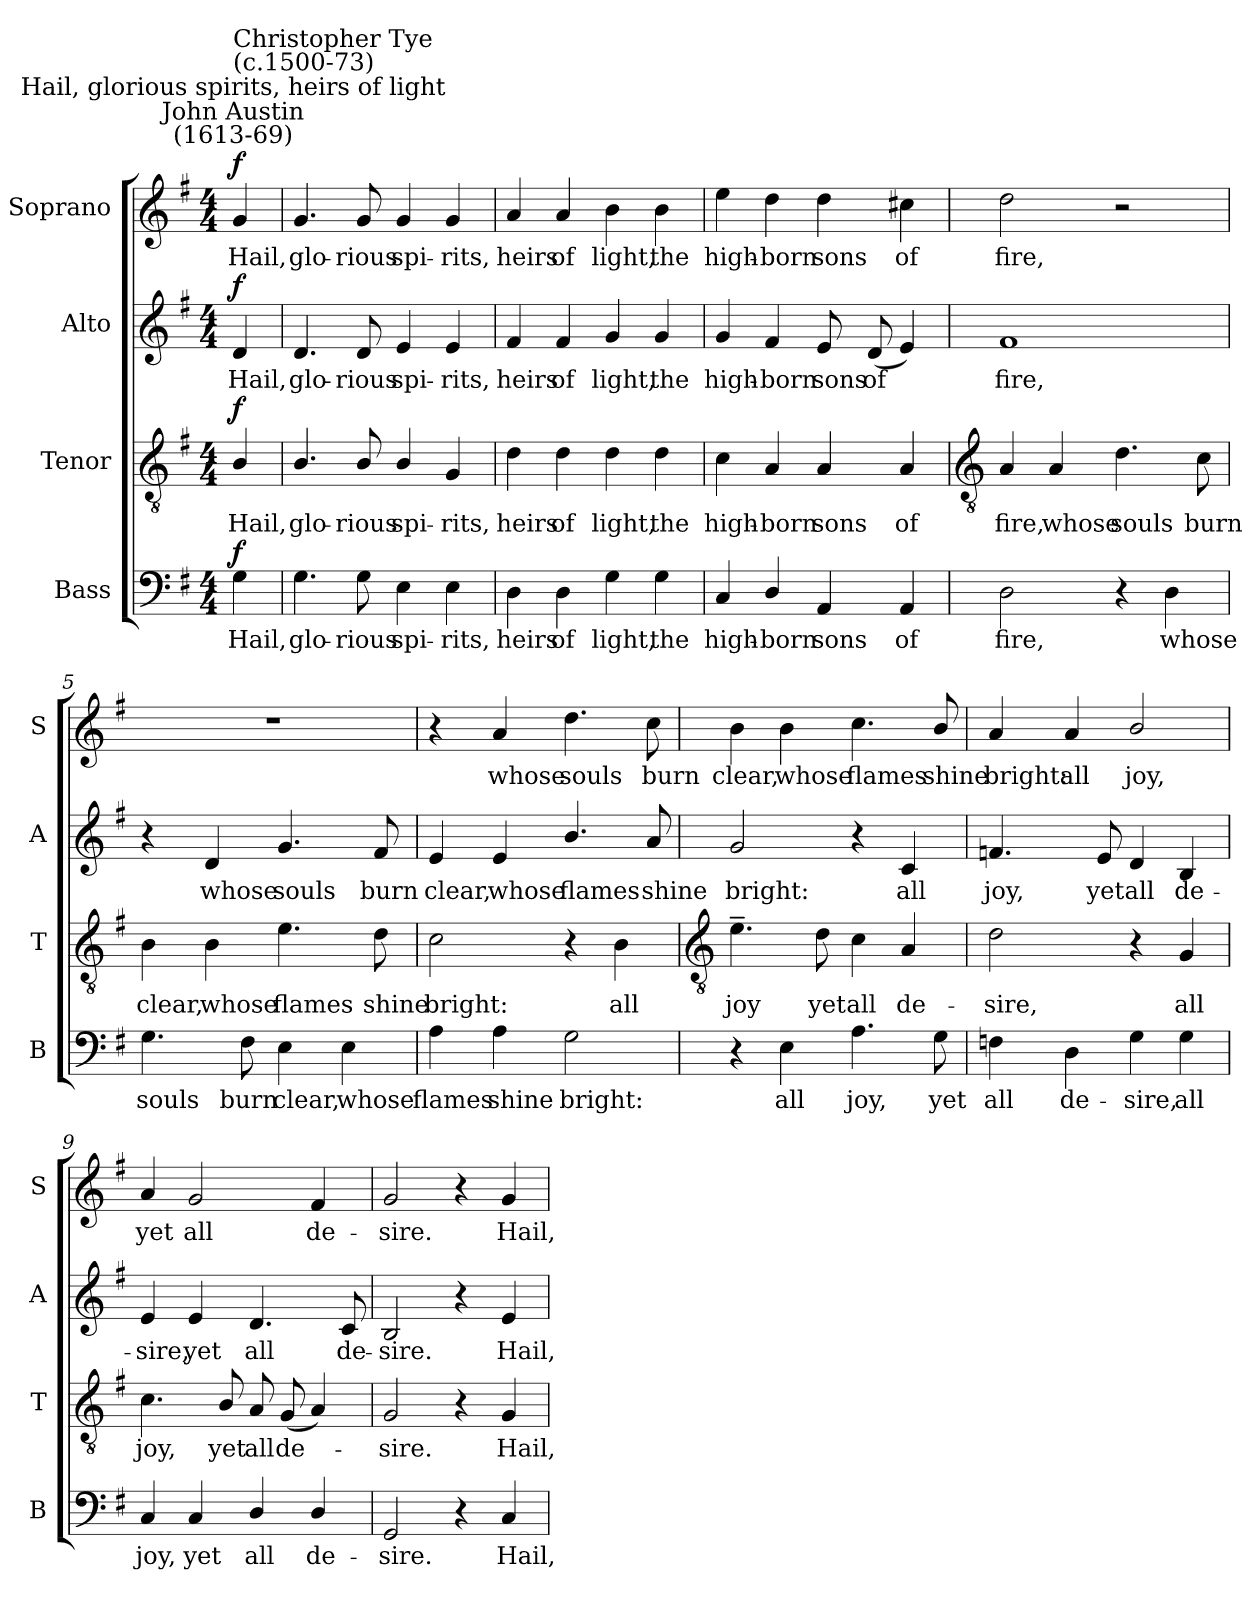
**kern	**text	**dynam	**kern	**text	**dynam	**kern	**text	**dynam	**kern	**text	**dynam
*part4	*part4	*part4	*part3	*part3	*part3	*part2	*part2	*part2	*part1	*part1	*part1
*staff4	*staff4	*staff4	*staff3	*staff3	*staff3	*staff2	*staff2	*staff2	*staff1	*staff1	*staff1
*I"Bass	*	*	*I"Tenor	*	*	*I"Alto	*	*	*I"Soprano	*	*
*I'B	*	*	*I'T	*	*	*I'A	*	*	*I'S	*	*
*clefF4	*	*	*clefGv2	*	*	*clefG2	*	*	*clefG2	*	*
*k[f#]	*	*	*k[f#]	*	*	*k[f#]	*	*	*k[f#]	*	*
*G:	*	*	*G:	*	*	*G:	*	*	*G:	*	*
*M4/4	*	*	*M4/4	*	*	*M4/4	*	*	*M4/4	*	*
=	=	=	=	=	=	=	=	=	=	=	=
!	!	!	!	!	!	!	!	!	!LO:TX:a:cj:t=John Austin\n(1613-69)	!	!
!	!	!	!	!	!	!	!	!	!LO:TX:a:cj:t=Hail, glorious spirits, heirs of light	!	!
!	!	!	!	!	!	!	!	!	!LO:TX:a:t=Christopher Tye\n(c.1500-73)	!	!
!	!LO:LY:b	!LO:DY:b	!	!LO:LY:b	!LO:DY:b	!	!LO:LY:b	!LO:DY:b	!	!LO:LY:b	!LO:DY:b
4G	Hail,	f	4B/	Hail,	f	4d	Hail,	f	4g	Hail,	f
=1	=1	=1	=1	=1	=1	=1	=1	=1	=1	=1	=1
!	!LO:LY:b	!	!	!LO:LY:b	!	!	!LO:LY:b	!	!	!LO:LY:b	!
4.G	glo-	.	4.B/	glo-	.	4.d	glo-	.	4.g	glo-	.
!	!LO:LY:b	!	!	!LO:LY:b	!	!	!LO:LY:b	!	!	!LO:LY:b	!
8G	-rious	.	8B/	-rious	.	8d	-rious	.	8g	-rious	.
!	!LO:LY:b	!	!	!LO:LY:b	!	!	!LO:LY:b	!	!	!LO:LY:b	!
4E	spi-	.	4B/	spi-	.	4e	spi-	.	4g	spi-	.
!	!LO:LY:b	!	!	!LO:LY:b	!	!	!LO:LY:b	!	!	!LO:LY:b	!
4E	-rits,	.	4G	-rits,	.	4e	-rits,	.	4g	-rits,	.
=2	=2	=2	=2	=2	=2	=2	=2	=2	=2	=2	=2
!	!LO:LY:b	!	!	!LO:LY:b	!	!	!LO:LY:b	!	!	!LO:LY:b	!
4D	heirs	.	4d	heirs	.	4f#	heirs	.	4a	heirs	.
!	!LO:LY:b	!	!	!LO:LY:b	!	!	!LO:LY:b	!	!	!LO:LY:b	!
4D	of	.	4d	of	.	4f#	of	.	4a	of	.
!	!LO:LY:b	!	!	!LO:LY:b	!	!	!LO:LY:b	!	!	!LO:LY:b	!
4G	light,	.	4d	light,	.	4g	light,	.	4b	light,	.
!	!LO:LY:b	!	!	!LO:LY:b	!	!	!LO:LY:b	!	!	!LO:LY:b	!
4G	the	.	4d	the	.	4g	the	.	4b	the	.
=3	=3	=3	=3	=3	=3	=3	=3	=3	=3	=3	=3
!	!LO:LY:b	!	!	!LO:LY:b	!	!	!LO:LY:b	!	!	!LO:LY:b	!
4C	high-	.	4c	high-	.	4g	high-	.	4ee	high-	.
!	!LO:LY:b	!	!	!LO:LY:b	!	!	!LO:LY:b	!	!	!LO:LY:b	!
4D/	-born	.	4A	-born	.	4f#	-born	.	4dd	-born	.
!	!LO:LY:b	!	!	!LO:LY:b	!	!	!LO:LY:b	!	!	!LO:LY:b	!
4AA	sons	.	4A	sons	.	8e	sons	.	4dd	sons	.
!	!	!	!	!	!	!	!LO:LY:b	!	!	!	!
.	.	.	.	.	.	(<8dL	of	.	.	.	.
!	!LO:LY:b	!	!	!LO:LY:b	!	!	!	!	!	!LO:LY:b	!
4AA	of	.	4A	of	.	4e)	.	.	4cc#X	of	.
!!LO:LB:g=z
=4	=4	=4	=4	=4	=4	=4	=4	=4	=4	=4	=4
*	*	*	*clefGv2	*	*	*	*	*	*	*	*
!	!LO:LY:b	!	!	!LO:LY:b	!	!	!LO:LY:b	!	!	!LO:LY:b	!
2D	fire,	.	4A	fire,	.	1f#	fire,	.	2dd	fire,	.
!	!	!	!	!LO:LY:b	!	!	!	!	!	!	!
.	.	.	4A	whose	.	.	.	.	.	.	.
!	!	!	!	!LO:LY:b	!	!	!	!	!	!	!
4r	.	.	4.d	souls	.	.	.	.	2r	.	.
!	!LO:LY:b	!	!	!	!	!	!	!	!	!	!
4D	whose	.	.	.	.	.	.	.	.	.	.
!	!	!	!	!LO:LY:b	!	!	!	!	!	!	!
.	.	.	8c	burn	.	.	.	.	.	.	.
=5	=5	=5	=5	=5	=5	=5	=5	=5	=5	=5	=5
!	!LO:LY:b	!	!	!LO:LY:b	!	!	!	!	!	!	!
4.G	souls	.	4B	clear,	.	4r	.	.	1r	.	.
!	!	!	!	!LO:LY:b	!	!	!LO:LY:b	!	!	!	!
.	.	.	4B	whose	.	4d	whose	.	.	.	.
!	!LO:LY:b	!	!	!	!	!	!	!	!	!	!
8F#	burn	.	.	.	.	.	.	.	.	.	.
!	!LO:LY:b	!	!	!LO:LY:b	!	!	!LO:LY:b	!	!	!	!
4E	clear,	.	4.e	flames	.	4.g	souls	.	.	.	.
!	!LO:LY:b	!	!	!	!	!	!	!	!	!	!
4E	whose	.	.	.	.	.	.	.	.	.	.
!	!	!	!	!LO:LY:b	!	!	!LO:LY:b	!	!	!	!
.	.	.	8d	shine	.	8f#	burn	.	.	.	.
=6	=6	=6	=6	=6	=6	=6	=6	=6	=6	=6	=6
!	!LO:LY:b	!	!	!LO:LY:b	!	!	!LO:LY:b	!	!	!	!
4A	flames	.	2c	bright:	.	4e	clear,	.	4r	.	.
!	!LO:LY:b	!	!	!	!	!	!LO:LY:b	!	!	!LO:LY:b	!
4A	shine	.	.	.	.	4e	whose	.	4a	whose	.
!	!LO:LY:b	!	!	!	!	!	!LO:LY:b	!	!	!LO:LY:b	!
2G	bright:	.	4r	.	.	4.b/	flames	.	4.dd	souls	.
!	!	!	!	!LO:LY:b	!	!	!	!	!	!	!
.	.	.	4B	all	.	.	.	.	.	.	.
!	!	!	!	!	!	!	!LO:LY:b	!	!	!LO:LY:b	!
.	.	.	.	.	.	8a	shine	.	8cc	burn	.
!!LO:LB:g=z
=7	=7	=7	=7	=7	=7	=7	=7	=7	=7	=7	=7
*	*	*	*clefGv2	*	*	*	*	*	*	*	*
!	!	!	!	!LO:LY:b	!	!	!LO:LY:b	!	!	!LO:LY:b	!
4r	.	.	4.e~	joy	.	2g	bright:	.	4b	clear,	.
!	!LO:LY:b	!	!	!	!	!	!	!	!	!LO:LY:b	!
4E	all	.	.	.	.	.	.	.	4b	whose	.
!	!	!	!	!LO:LY:b	!	!	!	!	!	!	!
.	.	.	8d	yet	.	.	.	.	.	.	.
!	!LO:LY:b	!	!	!LO:LY:b	!	!	!	!	!	!LO:LY:b	!
4.A	joy,	.	4c	all	.	4r	.	.	4.cc	flames	.
!	!	!	!	!LO:LY:b	!	!	!LO:LY:b	!	!	!	!
.	.	.	4A	de-	.	4c	all	.	.	.	.
!	!LO:LY:b	!	!	!	!	!	!	!	!	!LO:LY:b	!
8G	yet	.	.	.	.	.	.	.	8b/	shine	.
=8	=8	=8	=8	=8	=8	=8	=8	=8	=8	=8	=8
!	!LO:LY:b	!	!	!LO:LY:b	!	!	!LO:LY:b	!	!	!LO:LY:b	!
4Fn	all	.	2d	-sire,	.	4.fn	joy,	.	4a	bright:	.
!	!LO:LY:b	!	!	!	!	!	!	!	!	!LO:LY:b	!
4D	de-	.	.	.	.	.	.	.	4a	all	.
!	!	!	!	!	!	!	!LO:LY:b	!	!	!	!
.	.	.	.	.	.	8e	yet	.	.	.	.
!	!LO:LY:b	!	!	!	!	!	!LO:LY:b	!	!	!LO:LY:b	!
4G	-sire,	.	4r	.	.	4d	all	.	2b/	joy,	.
!	!LO:LY:b	!	!	!LO:LY:b	!	!	!LO:LY:b	!	!	!	!
4G	all	.	4G	all	.	4B	de-	.	.	.	.
=9	=9	=9	=9	=9	=9	=9	=9	=9	=9	=9	=9
!	!LO:LY:b	!	!	!LO:LY:b	!	!	!LO:LY:b	!	!	!LO:LY:b	!
4C	joy,	.	4.c	joy,	.	4e	-sire,	.	4a	yet	.
!	!LO:LY:b	!	!	!	!	!	!LO:LY:b	!	!	!LO:LY:b	!
4C	yet	.	.	.	.	4e	yet	.	2g	all	.
!	!	!	!	!LO:LY:b	!	!	!	!	!	!	!
.	.	.	8B/	yet	.	.	.	.	.	.	.
!	!LO:LY:b	!	!	!LO:LY:b	!	!	!LO:LY:b	!	!	!	!
4D/	all	.	8A	all	.	4.d	all	.	.	.	.
!	!	!	!	!LO:LY:b	!	!	!	!	!	!	!
.	.	.	(<8GL	de-	.	.	.	.	.	.	.
!	!LO:LY:b	!	!	!	!	!	!	!	!	!LO:LY:b	!
4D/	de-	.	4A)	.	.	.	.	.	4f#	de-	.
!	!	!	!	!	!	!	!LO:LY:b	!	!	!	!
.	.	.	.	.	.	8c	de-	.	.	.	.
=10	=10	=10	=10	=10	=10	=10	=10	=10	=10	=10	=10
!	!LO:LY:b	!	!	!LO:LY:b	!	!	!LO:LY:b	!	!	!LO:LY:b	!
2GG	-sire.	.	2G	sire.	.	2B	-sire.	.	2g	-sire.	.
4r	.	.	4r	.	.	4r	.	.	4r	.	.
!	!LO:LY:b	!	!	!LO:LY:b	!	!	!LO:LY:b	!	!	!LO:LY:b	!
4C	Hail,	.	4G	Hail,	.	4e	Hail,	.	4g	Hail,	.
=	=	=	=	=	=	=	=	=	=	=	=
*-	*-	*-	*-	*-	*-	*-	*-	*-	*-	*-	*-
